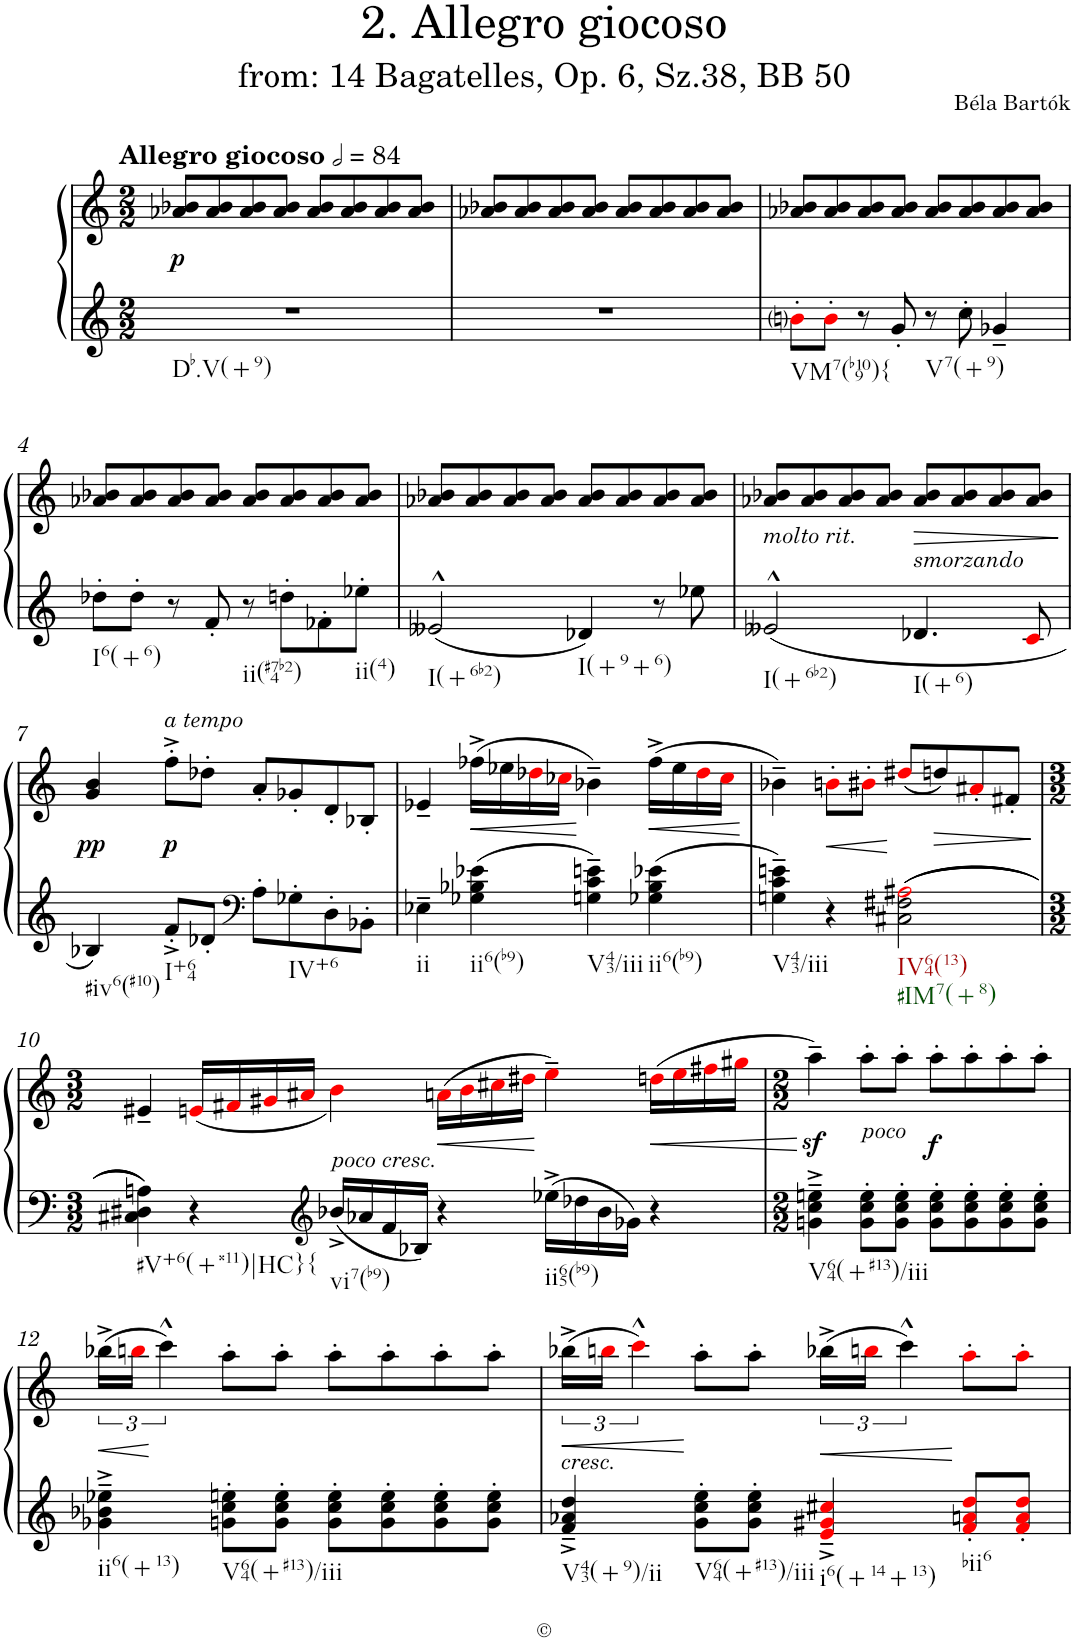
**kern	**kern	**dynam
*part1	*part1	*part1
*staff2	*staff1	*staff1/2
*I"Piano	*	*
*I'Pno.	*	*
*clefG2	*clefG2	*
*k[]	*k[]	*
*M2/2	*M2/2	*
*MM168	*MM168	*
=1	=1	=1
!	!LO:TX:a:B:t=Allegro giocoso	!
!LO:TX:b:t=Db.V(+9)	!	!
!	!	!LO:DY:b
1r	8a-X/ 8b-X/L	p
.	8a-/ 8b-/	.
.	8a-/ 8b-/	.
.	8a-/ 8b-/J	.
.	8a-/ 8b-/L	.
.	8a-/ 8b-/	.
.	8a-/ 8b-/	.
.	8a-/ 8b-/J	.
=2	=2	=2
1r	8a-X/ 8b-X/L	.
.	8a-/ 8b-/	.
.	8a-/ 8b-/	.
.	8a-/ 8b-/J	.
.	8a-/ 8b-/L	.
.	8a-/ 8b-/	.
.	8a-/ 8b-/	.
.	8a-/ 8b-/J	.
=3	=3	=3
!LO:TX:b:t=VM7(b109){	!	!
8bni'j\L	8a-X/ 8b-X/L	.
8b'j\J	8a-/ 8b-/	.
8r	8a-/ 8b-/	.
8g'/	8a-/ 8b-/J	.
!LO:TX:b:t=V7(+9)	!	!
8r	8a-/ 8b-/L	.
8cc'\	8a-/ 8b-/	.
4g-X~/	8a-/ 8b-/	.
.	8a-/ 8b-/J	.
!!LO:LB:g=z
=4	=4	=4
!LO:TX:b:t=I6(+6)	!	!
8dd-X'\L	8a-X/ 8b-X/L	.
8dd-'\J	8a-/ 8b-/	.
8r	8a-/ 8b-/	.
8f'/	8a-/ 8b-/J	.
!LO:TX:b:t=ii(#74b2)	!	!
8r	8a-/ 8b-/L	.
8ddn'\L	8a-/ 8b-/	.
8f-X'\	8a-/ 8b-/	.
!LO:TX:b:t=ii(4)	!	!
8ee-X'\J	8a-/ 8b-/J	.
=5	=5	=5
!LO:TX:b:t=I(+6b2)	!	!
2e--X^^/	8a-X/ 8b-X/L	.
.	8a-/ 8b-/	.
.	8a-/ 8b-/	.
.	8a-/ 8b-/J	.
!LO:TX:b:t=I(+9+6)	!	!
4d-X/	8a-/ 8b-/L	.
.	8a-/ 8b-/	.
8r	8a-/ 8b-/	.
8ee-X\	8a-/ 8b-/J	.
=6	=6	=6
!	!LO:TX:b:i:t=molto rit.	!
!LO:TX:b:t=I(+6b2)	!	!
2e--X^^/	8a-X/ 8b-X/L	.
.	8a-/ 8b-/	.
.	8a-/ 8b-/	.
.	8a-/ 8b-/J	.
!	!LO:TX:b:i:t=smorzando	!
!LO:TX:b:t=I(+6)	!	!
!	!	!LO:HP:b
4.d-X/	8a-/ 8b-/L	>
.	8a-/ 8b-/	.
.	8a-/ 8b-/	.
8cj/	8a-/ 8b-/J	.
.	.	]
!!LO:LB:g=z
=7	=7	=7
!LO:TX:b:t=#iv6(#10)	!	!
!	!	!LO:DY:b
4B-X/	4g/ 4b/	pp
!	!LO:TX:a:i:t=a tempo	!
!LO:TX:b:t=I+64	!	!
!	!	!LO:DY:b
8f'^/L	8ff'^\L	p
8d-X'/J	8dd-X'\J	.
*clefF4	*	*
8A'\L	8a'/L	.
!LO:TX:b:t=IV+6	!	!
8G-X'\	8g-X'/	.
8D'\	8d'/	.
8BB-X'\J	8B-X'/J	.
=8	=8	=8
!LO:TX:b:t=ii	!	!
4E-X~\	4e-X~/	.
!LO:TX:b:t=ii6(b9)	!	!
!	!	!LO:HP:b
4G-X\ 4B-X\ 4e-X\	(>16ff-X^\LL	<
.	16ee-X\	.
.	16dd-Xj\	.
.	16cc-Xj\JJ	.
!LO:TX:b:t=V43/iii	!	!
4Gn\~ 4c\~ 4en\~	4b-X~\)	[
!LO:TX:b:t=ii6(b9)	!	!
!	!	!LO:HP:b
4G-X\ 4B-\ 4e-X\	(>16ff-^\LL	<
.	16ee-\	.
.	16dd-j\	.
.	16cc-j\JJ	.
.	.	[
=9	=9	=9
!LO:TX:b:t=V43/iii	!	!
4Gn\~ 4c\~ 4en\~	4b-X~\)	.
!	!	!LO:HP:b
4r	8bn'j\L	<
.	8b#X'j\J	.
!LO:TX:b:t=IV64(13)	!	!
!LO:TX:b:t=#IM7(+8)	!	!
2C#X\ 2F#X\ 2A#Xj\	(<8dd#Xj/L	[
!	!	!LO:HP:b
.	8ddn/)	>
.	8a#X'j/	.
.	8f#X'/J	.
.	.	]
!!LO:LB:g=z
=10	=10	=10
*M3/2	*M3/2	*
!LO:TX:b:t=#V+6(+##11)|HC}{	!	!
4C#X\ 4D#X\ 4An\	4e#X~/	.
4r	(<16enj/LL	.
.	16f#Xj/	.
.	16g#Xj/	.
.	16a#Xj/JJ	.
*clefG2	*	*
!	!LO:TX:b:i:t=poco cresc.	!
!LO:TX:b:t=vi7(b9)	!	!
16b-X^/LL	4bj\)	.
16a-X/	.	.
16f/	.	.
16B-X/JJ	.	.
!	!	!LO:HP:b
4r	(>16anj\LL	<
.	16bj\	.
.	16cc#Xj\	.
.	16dd#Xj\JJ	.
!LO:TX:b:t=ii65(b9)	!	!
16ee-X^\LL	4ee~j\)	[
16dd-X\	.	.
16b-\	.	.
16g-X\JJ	.	.
!	!	!LO:HP:b
4r	(>16ddnj\LL	<
.	16eej\	.
.	16ff#Xj\	.
.	16gg#Xj\JJ	.
.	.	[
=11	=11	=11
*M2/2	*M2/2	*
!LO:TX:b:t=V64(+#13)/iii	!	!
4gn\~^ 4cc\~^ 4een\~^	4aaz<~\)	.
!	!LO:TX:b:i:t=poco	!
8g\' 8cc\' 8ee\'L	8aa'\L	.
8g\' 8cc\' 8ee\'J	8aa'\J	.
!	!	!LO:DY:b
8g\' 8cc\' 8ee\'L	8aa'\L	f
8g\' 8cc\' 8ee\'	8aa'\	.
8g\' 8cc\' 8ee\'	8aa'\	.
8g\' 8cc\' 8ee\'J	8aa'\J	.
!!LO:LB:g=z
=12	=12	=12
!LO:TX:b:t=ii6(+13)	!	!
!	!	!LO:HP:b
4g-X\~^ 4b-X\~^ 4ee-X\~^	(>24bb-X^\LL	<
.	24bbnj\JJ	.
.	6ccc^^\)	[
!LO:TX:b:t=V64(+#13)/iii	!	!
8gn\' 8cc\' 8een\'L	8aa'\L	.
8g\' 8cc\' 8ee\'J	8aa'\J	.
8g\' 8cc\' 8ee\'L	8aa'\L	.
8g\' 8cc\' 8ee\'	8aa'\	.
8g\' 8cc\' 8ee\'	8aa'\	.
8g\' 8cc\' 8ee\'J	8aa'\J	.
=13	=13	=13
!	!LO:TX:b:i:t=cresc.	!
!LO:TX:b:t=V43(+9)/ii	!	!
!	!	!LO:HP:b
4f/~^ 4a-X/~^ 4dd/~^	(>24bb-X^\LL	<
.	24bbnj\JJ	.
.	6ccc^^j\)	.
!LO:TX:b:t=V64(+#13)/iii	!	!
8g\' 8cc\' 8ee\'L	8aa'\L	[
8g\' 8cc\' 8ee\'J	8aa'\J	.
!LO:TX:b:t=i6(+14+13)	!	!
!	!	!LO:HP:b
4ej/~^ 4g#Xj/~^ 4cc#Xj/~^	(>24bb-X^\LL	<
.	24bbnj\JJ	.
.	6ccc^^\)	.
!LO:TX:b:t=bii6	!	!
8fj/' 8anj/' 8ddj/'L	8aa'j\L	[
8fj/' 8aj/' 8ddj/'J	8aa'j\J	.
=	=	=
*-	*-	*-
